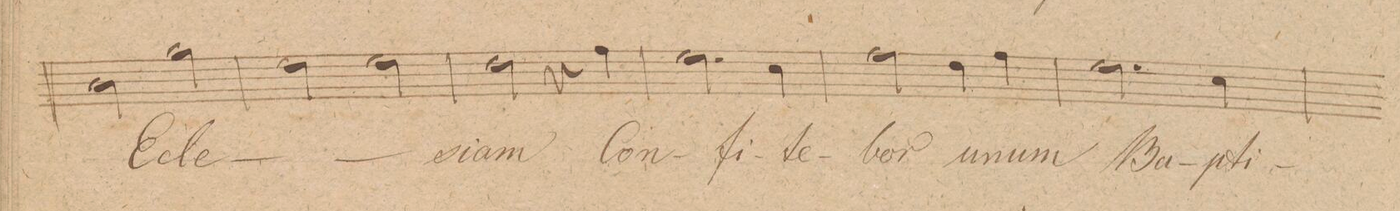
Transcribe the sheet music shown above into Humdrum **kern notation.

**kern	**text	**dynam
*I"Tenore.	*	*
*clefC4	*	*
*k[f#c#g#]	*	*
*met(c|)	*	*
*M2/2	*	*
2A\	.	.
2f#\	E-	.
=169	=169	=169
2d\	-cle-	.
2d\	-si-	.
=170	=170	=170
2c#\	-am	.
4r	.	.
4e\	Con-	.
=171	=171	=171
2.d\	-fi-	.
4B\	-te-	.
=172	=172	=172
2e\	-bor	.
4c#\	u-	.
4e\	-num	.
=173	=173	=173
2.d\	Ba-	.
4B\	-pti-	.
=174	=174	=174
*-	*-	*-
